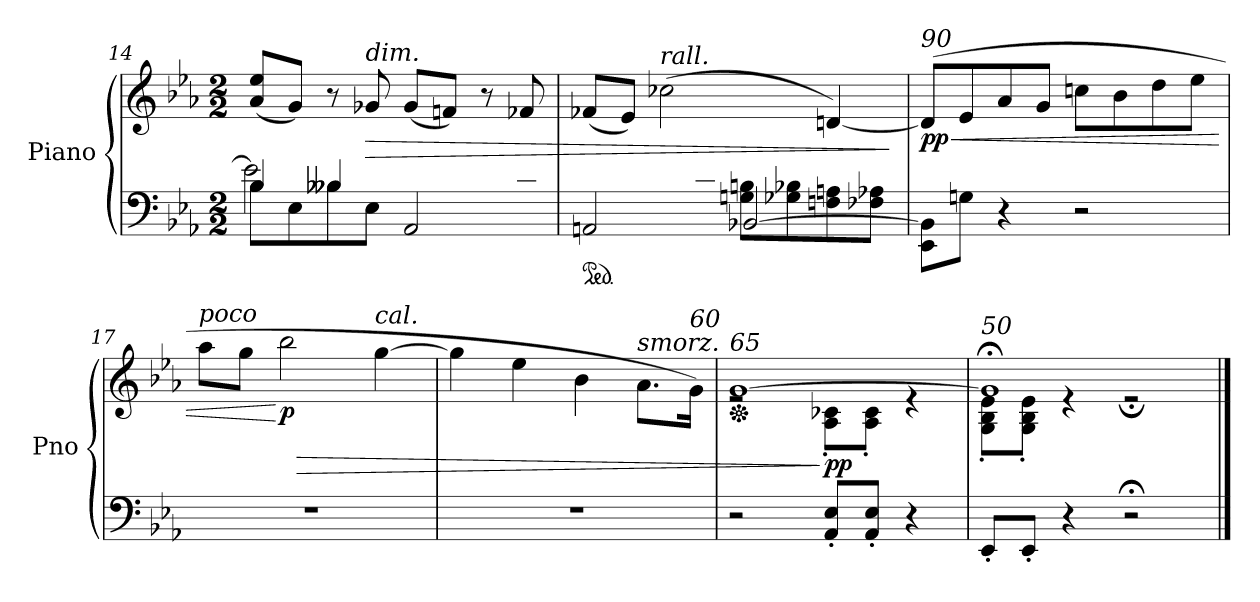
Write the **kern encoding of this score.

**kern	**kern	**dynam
*part1	*part1	*part1
*staff2	*staff1	*staff1/2
*I"Piano	*	*
*I'Pno	*	*
*clefF4	*clefG2	*
*k[b-e-a-]	*k[b-e-a-]	*
*M2/2	*M2/2	*
=14	=14	=14
*^	*	*
*	*^	*	*
4B-/	8B-\L	2e-\]	(8a-/ 8ee-/L	.
.	8E-\	.	8g/J)	.
4B--X/	8B--\	.	8r	.
!	!	!	!LO:TX:a:i:t=dim.	!
!	!	!	!	!LO:HP:b
.	8E-\J	.	8g-X/	>
2AA-/	8AA-\Lyy	2ryy	(8g-/L	.
.	8F-X\	.	8fn/J)	.
.	8C-X\	.	8r	.
.	8c-X\J	.	8f-X/	.
*v	*v	*v	*	*
=15	=15	=15
*ped	*	*
*^	*	*
2AAn/	8AA\Lyy	(8f-X/L	.
.	8G-X\	8e-/J)	.
!	!	!LO:TX:a:i:t=rall.	!
.	8E-X\	(2cc-X\	.
.	8c-X\J	.	.
[2BB-X/	8Gn\ 8Bn\L	.	.
.	8G-X\ 8B-X\	.	.
.	8Fn\ 8An\	[4dn/)	.
.	8F-X\ 8A-X\J	.	.
*v	*v	*	*
.	.	]
!!LO:LB:g=z
=16	=16	=16
!	!LO:TX:a:i:t=90	!
!	!	!LO:HP:b
!	!	!LO:DY:n=1:b
8EE-\ 8BB-\]L	(8d/L]	< pp
8Gn\J	8e-/	.
4r	8a-/	.
.	8g/J	.
2r	8ccn\L	.
.	8b-\	.
.	8dd\	.
.	8ee-\J	.
=17	=17	=17
!	!LO:TX:a:i:t=poco	!
1r	8aa-\L	.
.	8gg\J	.
!	!	!LO:HP:n=1:b
!	!	!LO:DY:n=1:b
.	2bb-\	[ > p
!	!LO:TX:a:i:t=cal.	!
.	[4gg\	.
=18	=18	=18
1r	4gg\]	.
.	4ee-\	.
.	4b-\	.
!	!LO:TX:a:i:t=smorz.	!
.	8.a-\L	.
!	!LO:TX:a:i:t=60	!
.	16g\Jk)	.
=19	=19	=19
*	*Xped	*
*	*^	*
!	!LO:TX:a:i:t=65	!	!
2r	[1g	2re	.
!	!	!	!LO:DY:n=1:b
8AA-/' 8E-/'L	.	8A-\' 8c-X\'L	] pp
8AA-/' 8E-/'J	.	8A-\' 8c-\'J	.
4r	.	4re	.
=20	=20	=20	=20
!	!LO:TX:a:i:t=50	!	!
8EE-'/L	1g;<]	8G\' 8B-\' 8e-\'L	.
8EE-'/J	.	8G\' 8B-\' 8e-\'J	.
4r	.	4re	.
2r;<	.	2r;<e	.
*	*v	*v	*
==	==	==
*-	*-	*-
